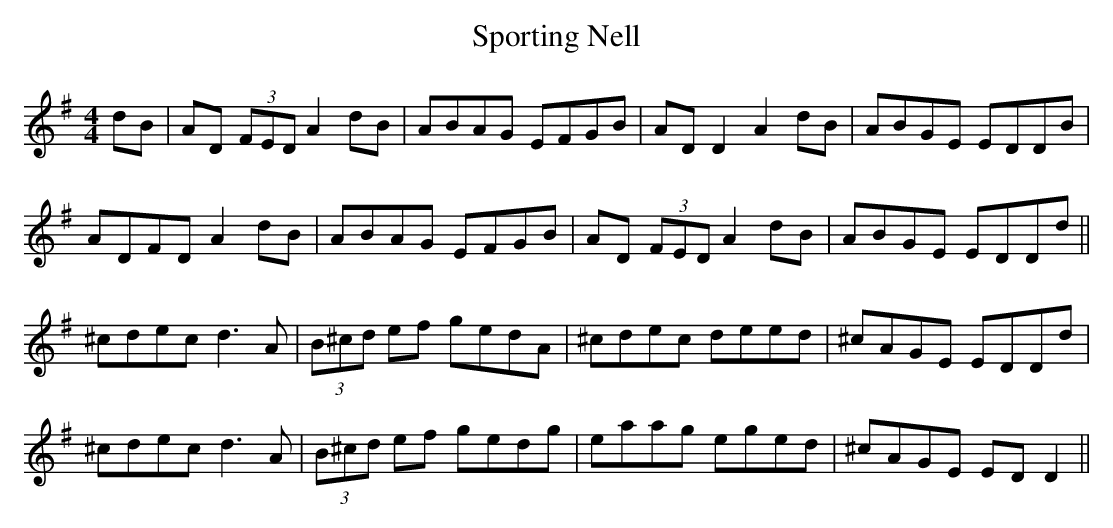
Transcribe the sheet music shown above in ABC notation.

X:1
T: Sporting Nell
M: 4/4
L: 1/8
K: Gmaj
dB|AD (3FED A2 dB|ABAG EFGB|AD D2 A2 dB|ABGE EDDB|
ADFD A2 dB|ABAG EFGB|AD (3FED A2 dB|ABGE EDDd||
^cdec d3A|(3B^cd ef gedA|^cdec deed|^cAGE EDDd|
^cdec d3A|(3B^cd ef gedg|eaag eged|^cAGE ED D2||
